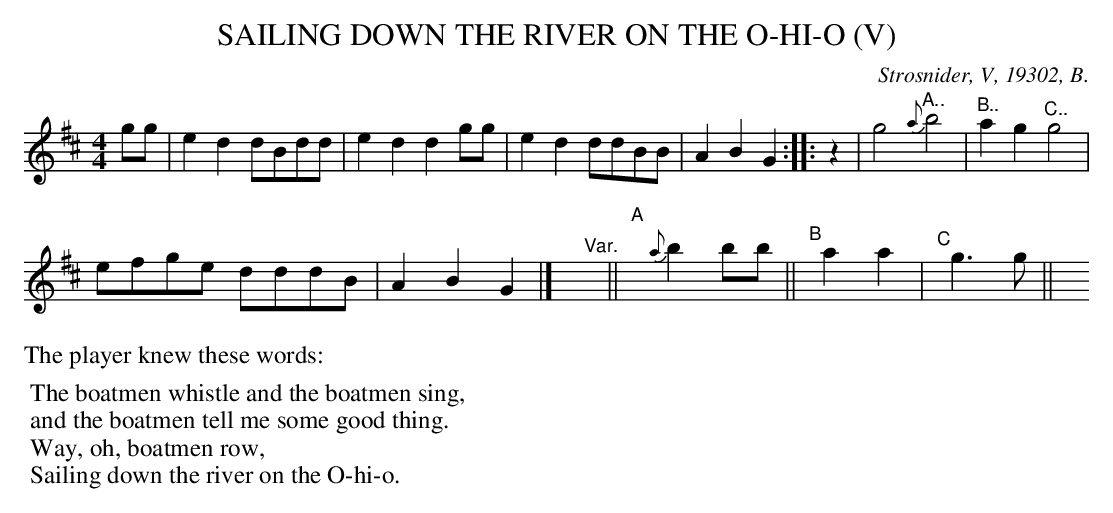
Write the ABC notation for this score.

X:1
T: SAILING DOWN THE RIVER ON THE O-HI-O (V)
O: Strosnider, V, 19302, B.
L: 1/8
M: 4/4
K: D
gg |\
e2d2 dBdd | e2d2 d2gg | e2d2 ddBB | A2B2 G2 :: z2 | g4 {a}"^A.."b4 | "^B.."a2g2 "^C.."g4 |
efge dddB | A2B2 G2 |] y8 y8 "^Var."y || "^A"y {a}b2bb || "^B"y a2a2 | "^C"y g3g || y8 y8
